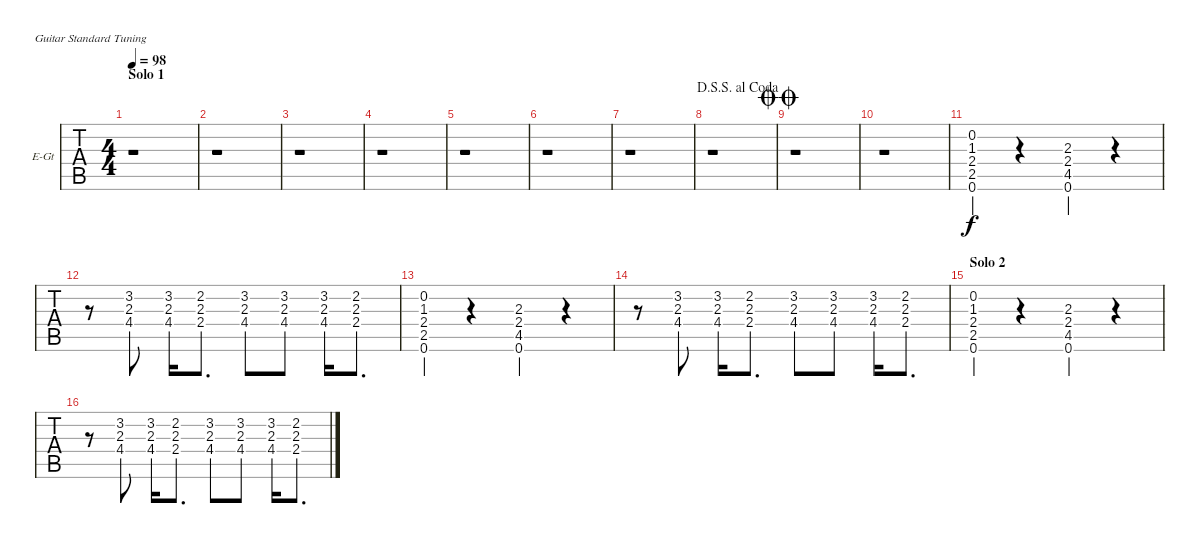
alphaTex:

\defaultSystemsLayout 4
\bracketExtendMode nobrackets
\firstSystemTrackNameOrientation horizontal
\otherSystemsTrackNameOrientation horizontal
\track ("Electric Guitar Fills" "E-Gt") {instrument distortionguitar}
\staff {tabs}
\tuning (E4 B3 G3 D3 A2 E2)
\ts (4 4)
\section ("" "Solo 1")
\tempo 98
\clef g2
\scale
0.333333
\ks c
r.1{dy pp} |
\scale
0.333333 r.1 |
\scale
0.333333 r.1 |
\scale
0.333333 r.1 |
\scale
0.333333 r.1 |
\scale
0.333333 r.1 |
\scale
0.333333 r.1 |
\jump dalsegnosegnoalcoda
\scale
0.333333 r.1 |
\jump doublecoda
\scale
0.333333 r.1 |
\scale
0.333333 r.1 |
\scale
0.333333 (0.6 2.5 2.4 1.3 0.2).4{dy f} r.4 (0.6 4.5 2.4 2.3).4 r.4 |
\scale
0.333333 r.8 (4.4{st} 2.3{st} 3.2{st}).8 (3.2 2.3 4.4).16 (2.2 2.3 2.4).8{d} (3.2{st} 2.3{st} 4.4{st}).8 (4.4 2.3 3.2).8 (3.2 2.3 4.4).16 (2.4 2.3 2.2).8{d} |
\scale
0.333333 (0.6 2.5 2.4 1.3 0.2).4 r.4 (0.6 4.5 2.4 2.3).4 r.4 |
\scale
0.333333 r.8 (4.4{st} 2.3{st} 3.2{st}).8 (3.2 2.3 4.4).16 (2.2 2.3 2.4).8{d} (3.2{st} 2.3{st} 4.4{st}).8 (4.4 2.3 3.2).8 (3.2 2.3 4.4).16 (2.4 2.3 2.2).8{d} |
\section ("" "Solo 2")
\scale
0.333333 (0.6 2.5 2.4 1.3 0.2).4 r.4 (0.6 4.5 2.4 2.3).4 r.4 |
\scale
0.333333 r.8 (4.4{st} 2.3{st} 3.2{st}).8 (3.2 2.3 4.4).16 (2.2 2.3 2.4).8{d} (3.2{st} 2.3{st} 4.4{st}).8 (4.4 2.3 3.2).8 (3.2 2.3 4.4).16 (2.4 2.3 2.2).8{d}
